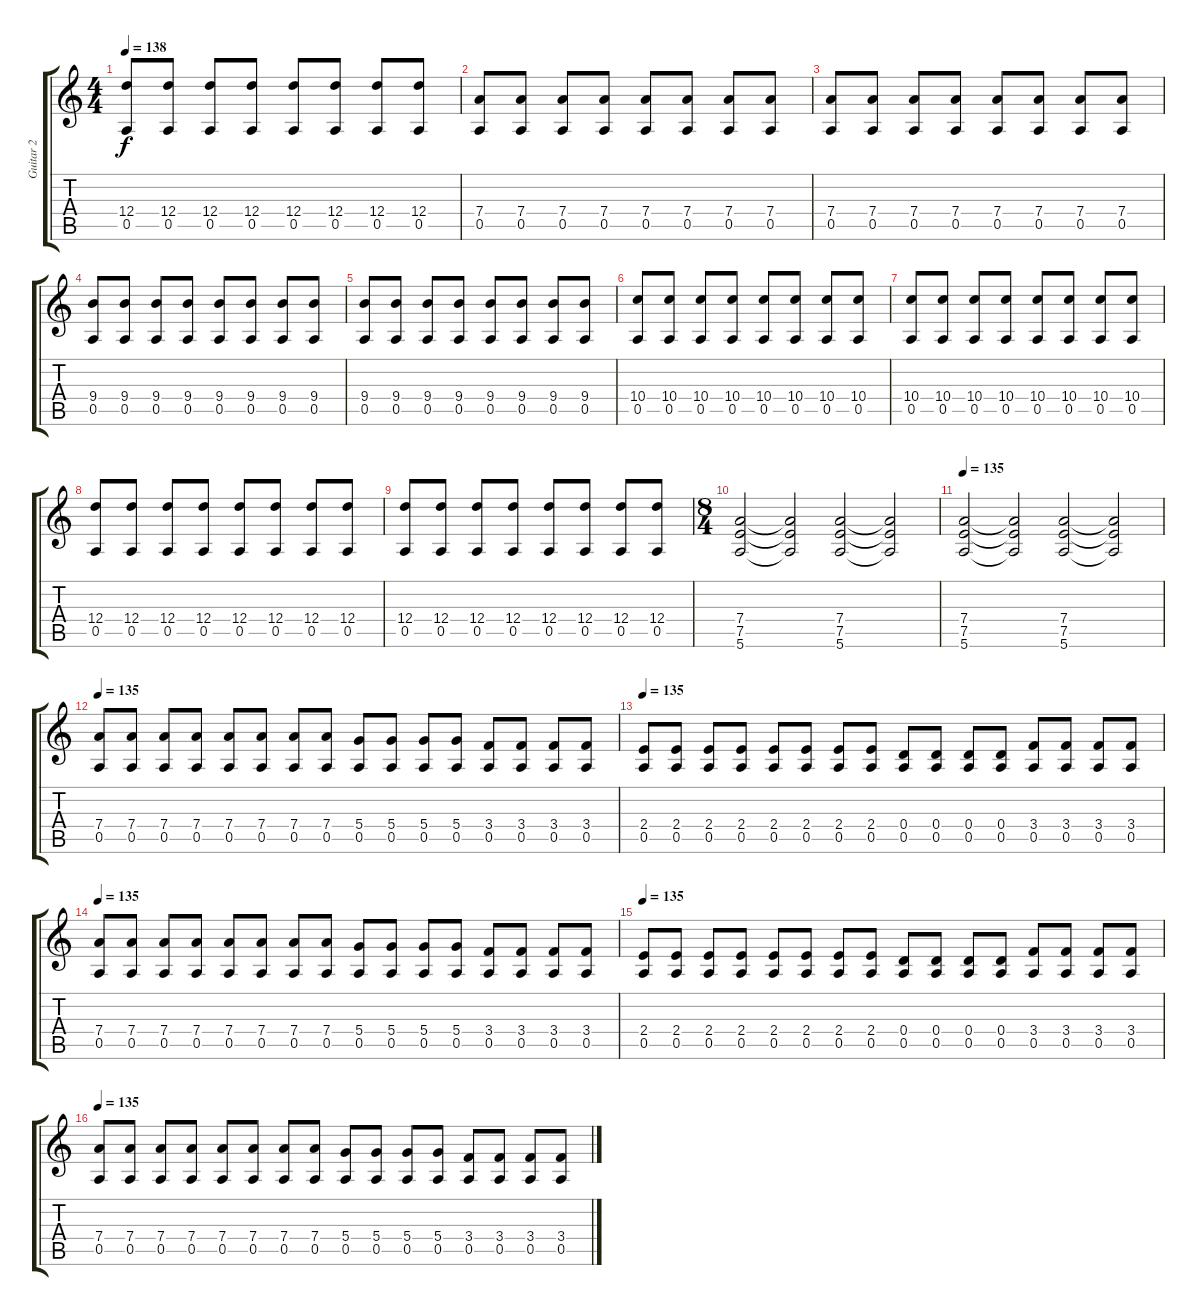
\track ("Guitar 2" "Guitar 2") {instrument overdrivenguitar}
\staff {score tabs}
\tuning (E4 B3 G3 D3 A2 E2) {hide}
\ts (4 4)
\tempo 138
\clef g2
\ks c
(12.4 0.5).8{dy f} (12.4 0.5).8 (12.4 0.5).8 (12.4 0.5).8 (12.4 0.5).8 (12.4 0.5).8 (12.4 0.5).8 (12.4 0.5).8 |
(7.4 0.5).8 (7.4 0.5).8 (7.4 0.5).8 (7.4 0.5).8 (7.4 0.5).8 (7.4 0.5).8 (7.4 0.5).8 (7.4 0.5).8 |
(7.4 0.5).8 (7.4 0.5).8 (7.4 0.5).8 (7.4 0.5).8 (7.4 0.5).8 (7.4 0.5).8 (7.4 0.5).8 (7.4 0.5).8 |
(9.4 0.5).8 (9.4 0.5).8 (9.4 0.5).8 (9.4 0.5).8 (9.4 0.5).8 (9.4 0.5).8 (9.4 0.5).8 (9.4 0.5).8 |
(9.4 0.5).8 (9.4 0.5).8 (9.4 0.5).8 (9.4 0.5).8 (9.4 0.5).8 (9.4 0.5).8 (9.4 0.5).8 (9.4 0.5).8 |
(10.4 0.5).8 (10.4 0.5).8 (10.4 0.5).8 (10.4 0.5).8 (10.4 0.5).8 (10.4 0.5).8 (10.4 0.5).8 (10.4 0.5).8 |
(10.4 0.5).8 (10.4 0.5).8 (10.4 0.5).8 (10.4 0.5).8 (10.4 0.5).8 (10.4 0.5).8 (10.4 0.5).8 (10.4 0.5).8 |
(12.4 0.5).8 (12.4 0.5).8 (12.4 0.5).8 (12.4 0.5).8 (12.4 0.5).8 (12.4 0.5).8 (12.4 0.5).8 (12.4 0.5).8 |
(12.4 0.5).8 (12.4 0.5).8 (12.4 0.5).8 (12.4 0.5).8 (12.4 0.5).8 (12.4 0.5).8 (12.4 0.5).8 (12.4 0.5).8 |
\ts (8 4)
(7.4 7.5 5.6).2 (7.4{t} 7.5{t} 5.6{t}).2 (7.4 7.5 5.6).2 (7.4{t} 7.5{t} 5.6{t}).2 |
\tempo 135
(7.4 7.5 5.6).2 (7.4{t} 7.5{t} 5.6{t}).2 (7.4 7.5 5.6).2 (7.4{t} 7.5{t} 5.6{t}).2 |
\tempo 135
(7.4 0.5).8 (7.4 0.5).8 (7.4 0.5).8 (7.4 0.5).8 (7.4 0.5).8 (7.4 0.5).8 (7.4 0.5).8 (7.4 0.5).8 (5.4 0.5).8 (5.4 0.5).8 (5.4 0.5).8 (5.4 0.5).8 (3.4 0.5).8 (3.4 0.5).8 (3.4 0.5).8 (3.4 0.5).8 |
\tempo 135
(2.4 0.5).8 (2.4 0.5).8 (2.4 0.5).8 (2.4 0.5).8 (2.4 0.5).8 (2.4 0.5).8 (2.4 0.5).8 (2.4 0.5).8 (0.4 0.5).8 (0.4 0.5).8 (0.4 0.5).8 (0.4 0.5).8 (3.4 0.5).8 (3.4 0.5).8 (3.4 0.5).8 (3.4 0.5).8 |
\tempo 135
(7.4 0.5).8 (7.4 0.5).8 (7.4 0.5).8 (7.4 0.5).8 (7.4 0.5).8 (7.4 0.5).8 (7.4 0.5).8 (7.4 0.5).8 (5.4 0.5).8 (5.4 0.5).8 (5.4 0.5).8 (5.4 0.5).8 (3.4 0.5).8 (3.4 0.5).8 (3.4 0.5).8 (3.4 0.5).8 |
\tempo 135
(2.4 0.5).8 (2.4 0.5).8 (2.4 0.5).8 (2.4 0.5).8 (2.4 0.5).8 (2.4 0.5).8 (2.4 0.5).8 (2.4 0.5).8 (0.4 0.5).8 (0.4 0.5).8 (0.4 0.5).8 (0.4 0.5).8 (3.4 0.5).8 (3.4 0.5).8 (3.4 0.5).8 (3.4 0.5).8 |
\tempo 135
(7.4 0.5).8 (7.4 0.5).8 (7.4 0.5).8 (7.4 0.5).8 (7.4 0.5).8 (7.4 0.5).8 (7.4 0.5).8 (7.4 0.5).8 (5.4 0.5).8 (5.4 0.5).8 (5.4 0.5).8 (5.4 0.5).8 (3.4 0.5).8 (3.4 0.5).8 (3.4 0.5).8 (3.4 0.5).8
